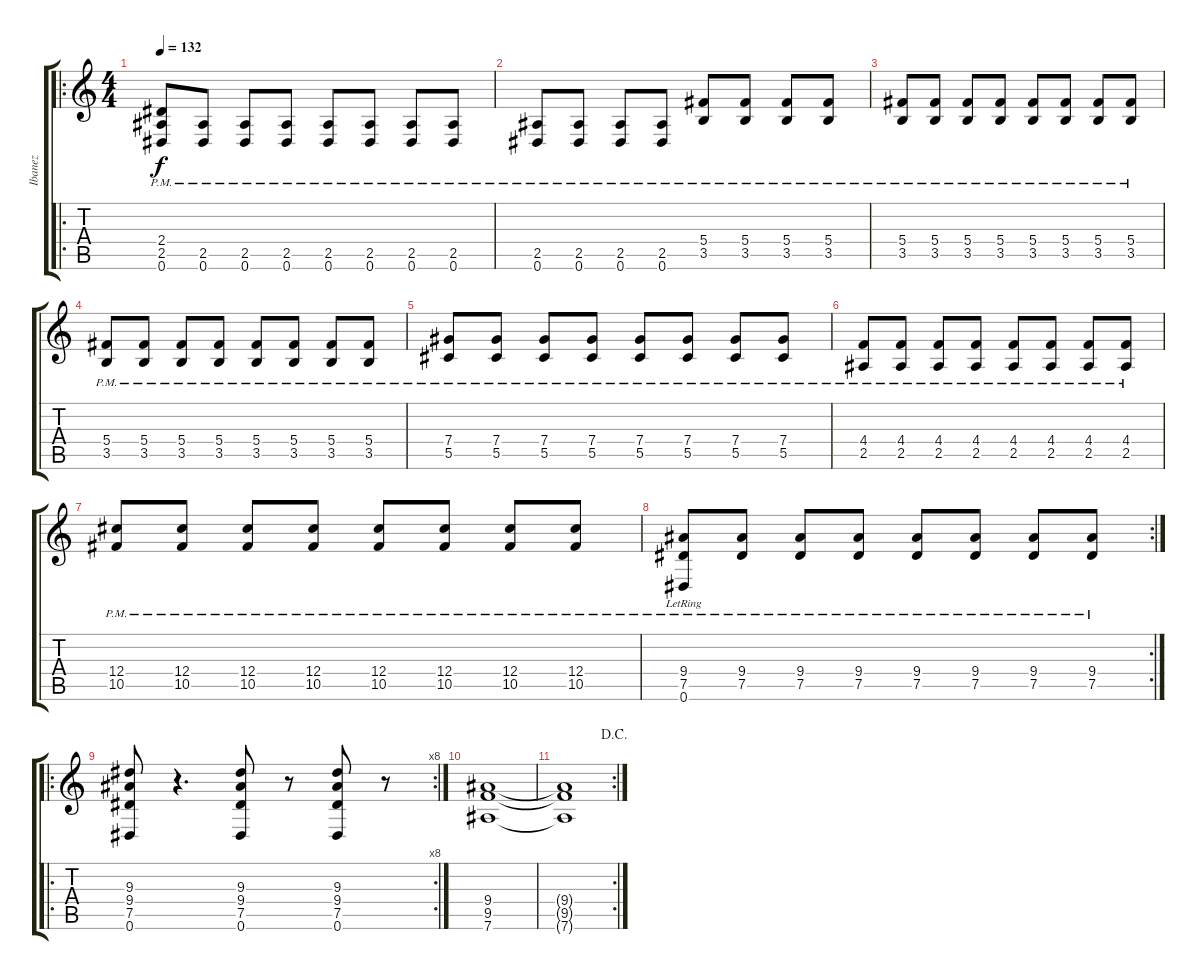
\track ("Ibanez" "Ibanez") {instrument distortionguitar}
\staff {score tabs}
\tuning (Eb4 Bb3 Gb3 Db3 Ab2 Eb2) {hide}
\ro
\ts (4 4)
\tempo 132
\clef g2
\ks c
(2.4{pm} 2.5{pm} 0.6{pm}).8{dy f instrument distortionguitar} (2.5{pm} 0.6{pm}).8 (2.5{pm} 0.6{pm}).8 (2.5{pm} 0.6{pm}).8 (2.5{pm} 0.6{pm}).8 (2.5{pm} 0.6{pm}).8 (2.5{pm} 0.6{pm}).8 (2.5{pm} 0.6{pm}).8 |
(2.5{pm} 0.6{pm}).8 (2.5{pm} 0.6{pm}).8 (2.5{pm} 0.6{pm}).8 (2.5{pm} 0.6{pm}).8 (5.4{pm} 3.5{pm}).8 (5.4{pm} 3.5{pm}).8 (5.4{pm} 3.5{pm}).8 (5.4{pm} 3.5{pm}).8 |
(5.4{pm} 3.5{pm}).8 (5.4{pm} 3.5{pm}).8 (5.4{pm} 3.5{pm}).8 (5.4{pm} 3.5{pm}).8 (5.4{pm} 3.5{pm}).8 (5.4{pm} 3.5{pm}).8 (5.4{pm} 3.5{pm}).8 (5.4{pm} 3.5{pm}).8 |
(5.4{pm} 3.5{pm}).8 (5.4{pm} 3.5{pm}).8 (5.4{pm} 3.5{pm}).8 (5.4{pm} 3.5{pm}).8 (5.4{pm} 3.5{pm}).8 (5.4{pm} 3.5{pm}).8 (5.4{pm} 3.5{pm}).8 (5.4{pm} 3.5{pm}).8 |
(7.4{pm} 5.5{pm}).8 (7.4{pm} 5.5{pm}).8 (7.4{pm} 5.5{pm}).8 (7.4{pm} 5.5{pm}).8 (7.4{pm} 5.5{pm}).8 (7.4{pm} 5.5{pm}).8 (7.4{pm} 5.5{pm}).8 (7.4{pm} 5.5{pm}).8 |
(4.4{pm} 2.5{pm}).8 (4.4{pm} 2.5{pm}).8 (4.4{pm} 2.5{pm}).8 (4.4{pm} 2.5{pm}).8 (4.4{pm} 2.5{pm}).8 (4.4{pm} 2.5{pm}).8 (4.4{pm} 2.5{pm}).8 (4.4{pm} 2.5{pm}).8 |
(12.4{pm} 10.5{pm}).8 (12.4{pm} 10.5{pm}).8 (12.4{pm} 10.5{pm}).8 (12.4{pm} 10.5{pm}).8 (12.4{pm} 10.5{pm}).8 (12.4{pm} 10.5{pm}).8 (12.4{pm} 10.5{pm}).8 (12.4{pm} 10.5{pm}).8 |
\rc 2
(9.4{pm} 7.5{pm} 0.6{pm lr}).8 (9.4{pm} 7.5{pm}).8 (9.4{pm} 7.5{pm}).8 (9.4{pm} 7.5{pm}).8 (9.4{pm} 7.5{pm}).8 (9.4{pm} 7.5{pm}).8 (9.4{pm} 7.5{pm}).8 (9.4{pm} 7.5{pm}).8 |
\ro
\rc 8
(9.3 9.4 7.5 0.6).8 r.4{d} (9.3 9.4 7.5 0.6).8 r.8 (9.3 9.4 7.5 0.6).8 r.8 |
(9.4 9.5 7.6).1 |
\rc 2
\jump dacapo
(9.4{t} 9.5{t} 7.6{t}).1
